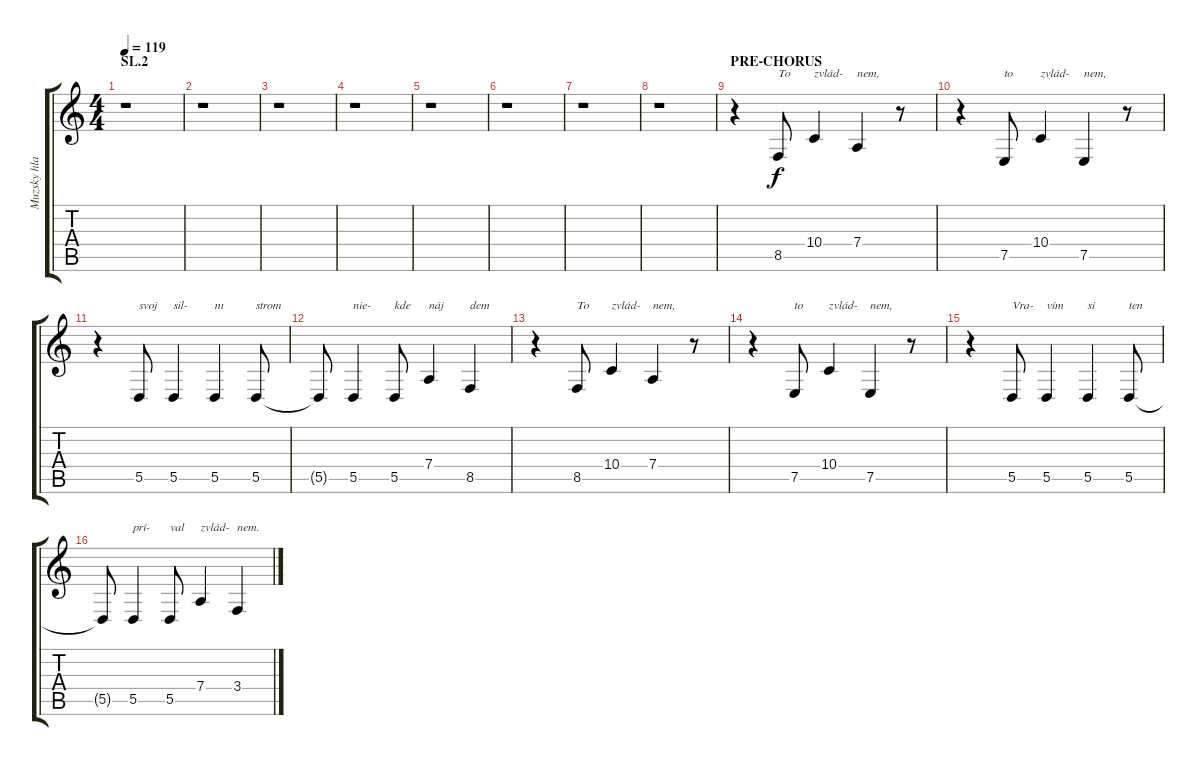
\track ("Muzsky hlas" "Muzsky hla") {instrument tenorsax}
\staff {score tabs}
\tuning (E4 B3 G3 D3 A2 E2) {hide}
\ts (4 4)
\section ("" "SL.2")
\tempo 119
\clef g2
\ks c
r.1{dy f} |
r.1 |
r.1 |
r.1 |
r.1 |
r.1 |
r.1 |
r.1 |
\section ("" "PRE-CHORUS")
r.4 8.5.8{txt "To"} 10.4.4{txt "zvlád-"} 7.4.4{txt "nem,"} r.8 |
r.4 7.5.8{txt "to"} 10.4.4{txt "zvlád-"} 7.5.4{txt "nem,"} r.8 |
r.4 5.5.8{txt "svoj"} 5.5.4{txt "sil-"} 5.5.4{txt "nı"} 5.5.8{txt "strom"} |
5.5{t}.8 5.5.4{txt "nie-"} 5.5.8{txt "kde"} 7.4.4{txt "náj"} 8.5.4{txt "dem"} |
r.4 8.5.8{txt "To"} 10.4.4{txt "zvlád-"} 7.4.4{txt "nem,"} r.8 |
r.4 7.5.8{txt "to"} 10.4.4{txt "zvlád-"} 7.5.4{txt "nem,"} r.8 |
r.4{volume 12} 5.5.8{txt "Vra-"} 5.5.4{txt "vím"} 5.5.4{txt "si"} 5.5.8{txt "ten"} |
5.5{t}.8 5.5.4{txt "prí-"} 5.5.8{txt "val"} 7.4.4{txt "zvlád-"} 3.4.4{txt "nem."}
